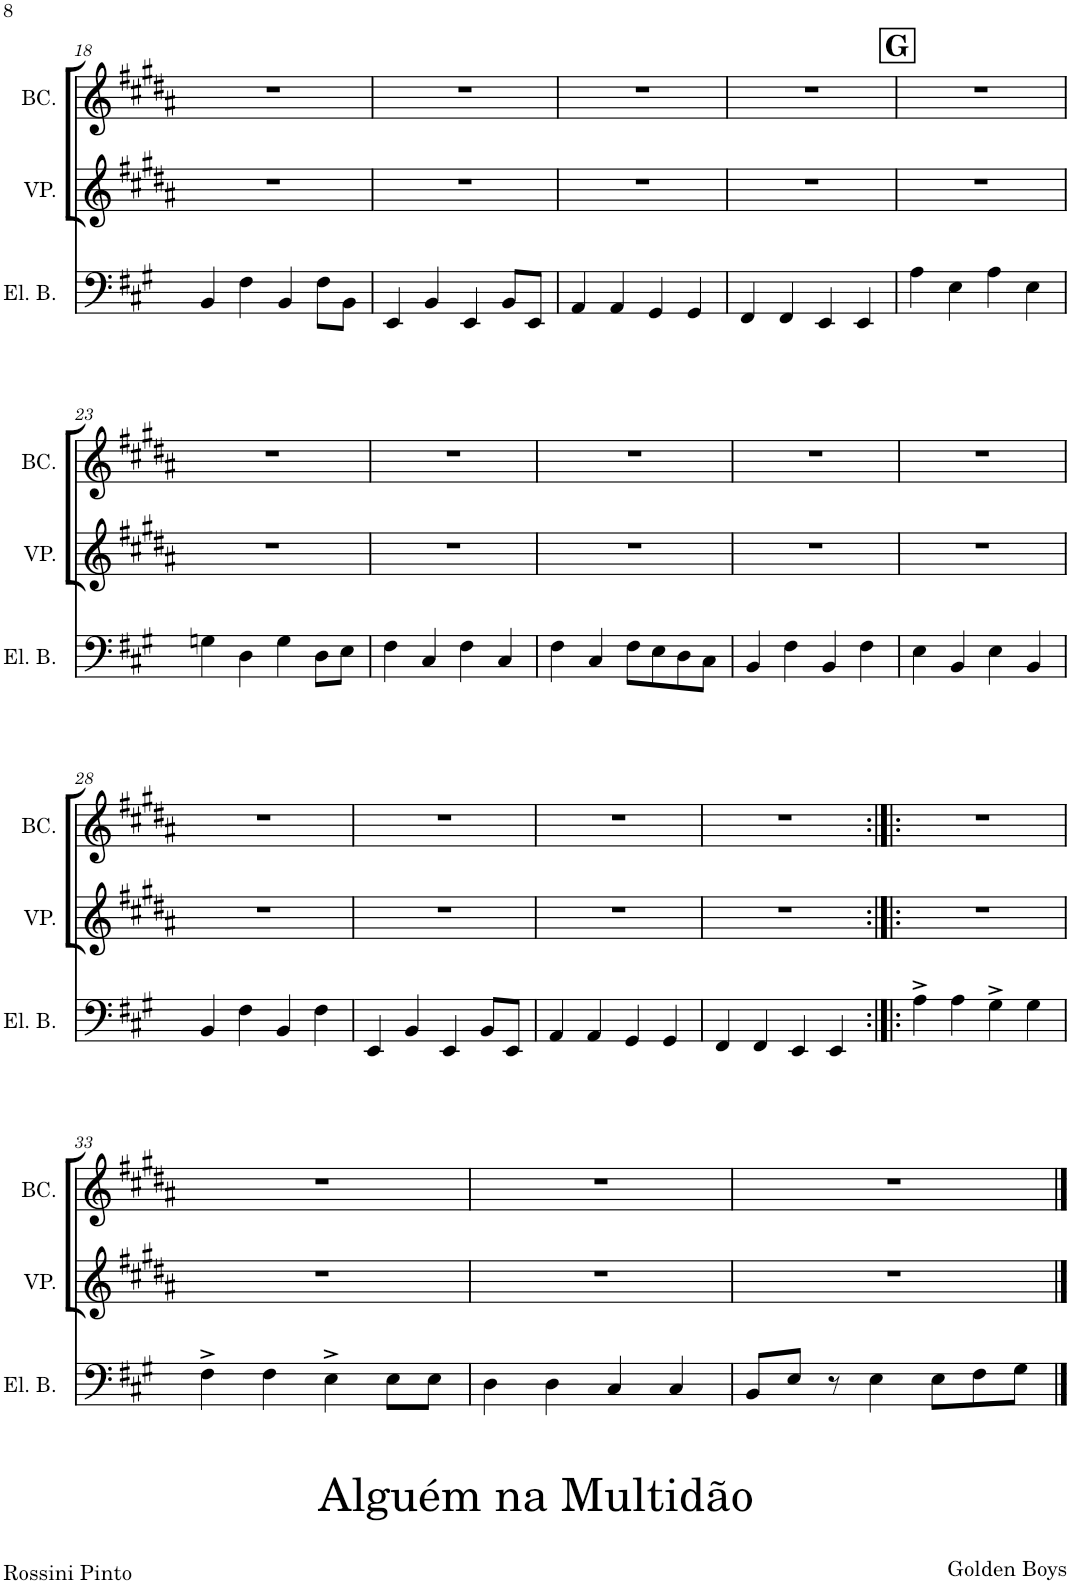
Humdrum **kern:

**kern	**kern	**kern
*part3	*part2	*part1
*staff3	*staff2	*staff1
*I"Electric Bass	*I"VozPrincipal	*I"Back Vocal
*I'El. B.	*I'VP.	*I'BC.
!!LO:PB:g=z
*clefF4	*clefG2	*clefG2
*Trd7c12	*	*
*k[f#c#g#]	*k[f#c#g#d#a#]	*k[f#c#g#d#a#]
*M4/4	*M4/4	*M4/4
=18	=18	=18
4BB/	1r	1r
4F#\	.	.
4BB/	.	.
8F#\L	.	.
8BB\J	.	.
=19	=19	=19
4EE/	1r	1r
4BB/	.	.
4EE/	.	.
8BB/L	.	.
8EE/J	.	.
=20	=20	=20
4AA/	1r	1r
4AA/	.	.
4GG#/	.	.
4GG#/	.	.
=21	=21	=21
4FF#/	1r	1r
4FF#/	.	.
4EE/	.	.
4EE/	.	.
!!LO:REH:place=s1:a:B:cj:fs=14:t=G
=22	=22	=22
4A\	1r	1r
4E\	.	.
4A\	.	.
4E\	.	.
!!LO:LB:g=z
=23	=23	=23
4Gn\	1r	1r
4D\	.	.
4G\	.	.
8D\L	.	.
8E\J	.	.
=24	=24	=24
4F#\	1r	1r
4C#/	.	.
4F#\	.	.
4C#/	.	.
=25	=25	=25
4F#\	1r	1r
4C#/	.	.
8F#\L	.	.
8E\	.	.
8D\	.	.
8C#\J	.	.
=26	=26	=26
4BB/	1r	1r
4F#\	.	.
4BB/	.	.
4F#\	.	.
=27	=27	=27
4E\	1r	1r
4BB/	.	.
4E\	.	.
4BB/	.	.
!!LO:LB:g=z
=28	=28	=28
4BB/	1r	1r
4F#\	.	.
4BB/	.	.
4F#\	.	.
=29	=29	=29
4EE/	1r	1r
4BB/	.	.
4EE/	.	.
8BB/L	.	.
8EE/J	.	.
=30	=30	=30
4AA/	1r	1r
4AA/	.	.
4GG#/	.	.
4GG#/	.	.
=31	=31	=31
4FF#/	1r	1r
4FF#/	.	.
4EE/	.	.
4EE/	.	.
=32:|!|:	=32:|!|:	=32:|!|:
4A^\	1r	1r
4A\	.	.
4G#^\	.	.
4G#\	.	.
!!LO:LB:g=z
=33	=33	=33
4F#^\	1r	1r
4F#\	.	.
4E^\	.	.
8E\L	.	.
8E\J	.	.
=34	=34	=34
4D\	1r	1r
4D\	.	.
4C#/	.	.
4C#/	.	.
=35	=35	=35
8BB/L	1r	1r
8E/J	.	.
8r	.	.
4E\	.	.
8E\L	.	.
8F#\	.	.
8G#\J	.	.
==	==	==
*-	*-	*-
